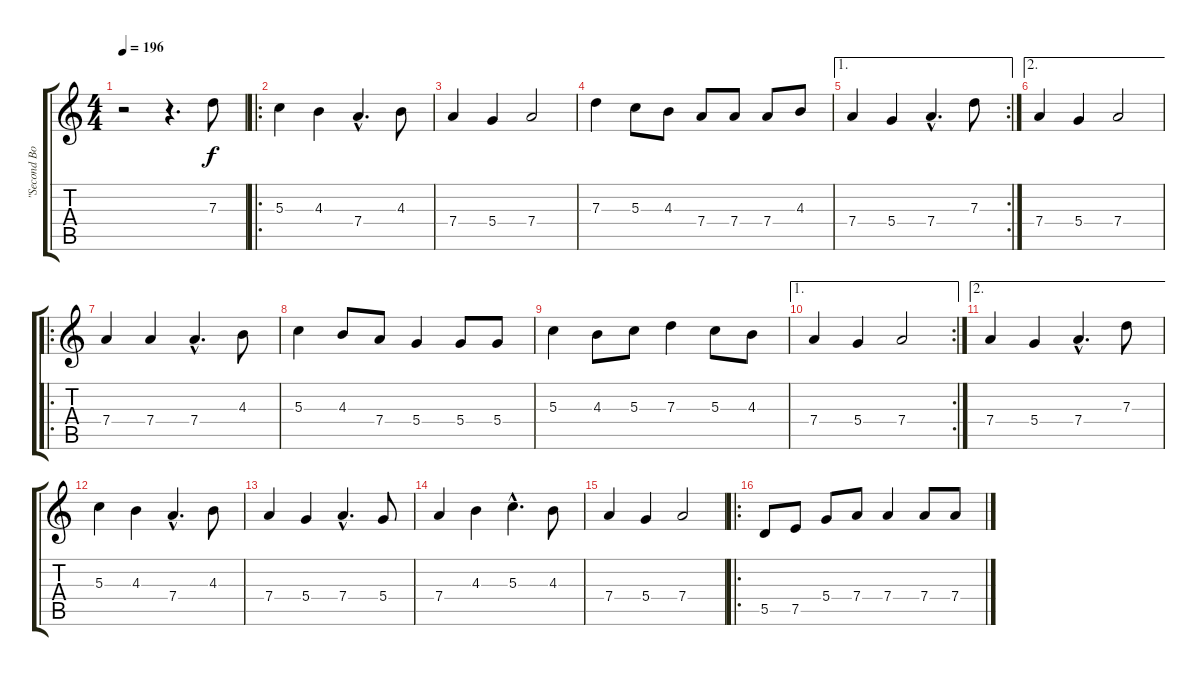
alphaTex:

\track ("\"Second Bombarde\"" "\"Second Bo") {instrument overdrivenguitar}
\staff {score tabs}
\tuning (E4 B3 G3 D3 A2 E2) {hide}
\ts (4 4)
\tempo 196
\clef g2
\ks c
r.2{dy f instrument overdrivenguitar} r.4{d} 7.3.8 |
\ro
5.3.4 4.3.4 7.4{hac}.4{d} 4.3.8 |
7.4.4 5.4.4 7.4.2 |
7.3.4 5.3.8 4.3.8 7.4.8 7.4.8 7.4.8 4.3.8 |
\ae 1
\rc 2
7.4.4 5.4.4 7.4{hac}.4{d} 7.3.8 |
\ae 2
7.4.4 5.4.4 7.4.2 |
\ro
7.4.4 7.4.4 7.4{hac}.4{d} 4.3.8 |
5.3.4 4.3.8 7.4.8 5.4.4 5.4.8 5.4.8 |
5.3.4 4.3.8 5.3.8 7.3.4 5.3.8 4.3.8 |
\ae 1
\rc 2
7.4.4 5.4.4 7.4.2 |
\ae 2
7.4.4 5.4.4 7.4{hac}.4{d} 7.3.8 |
5.3.4 4.3.4 7.4{hac}.4{d} 4.3.8 |
7.4.4 5.4.4 7.4{hac}.4{d} 5.4.8 |
7.4.4 4.3.4 5.3{hac}.4{d} 4.3.8 |
7.4.4 5.4.4 7.4.2 |
\ro
5.5.8 7.5.8 5.4.8 7.4.8 7.4.4 7.4.8 7.4.8
